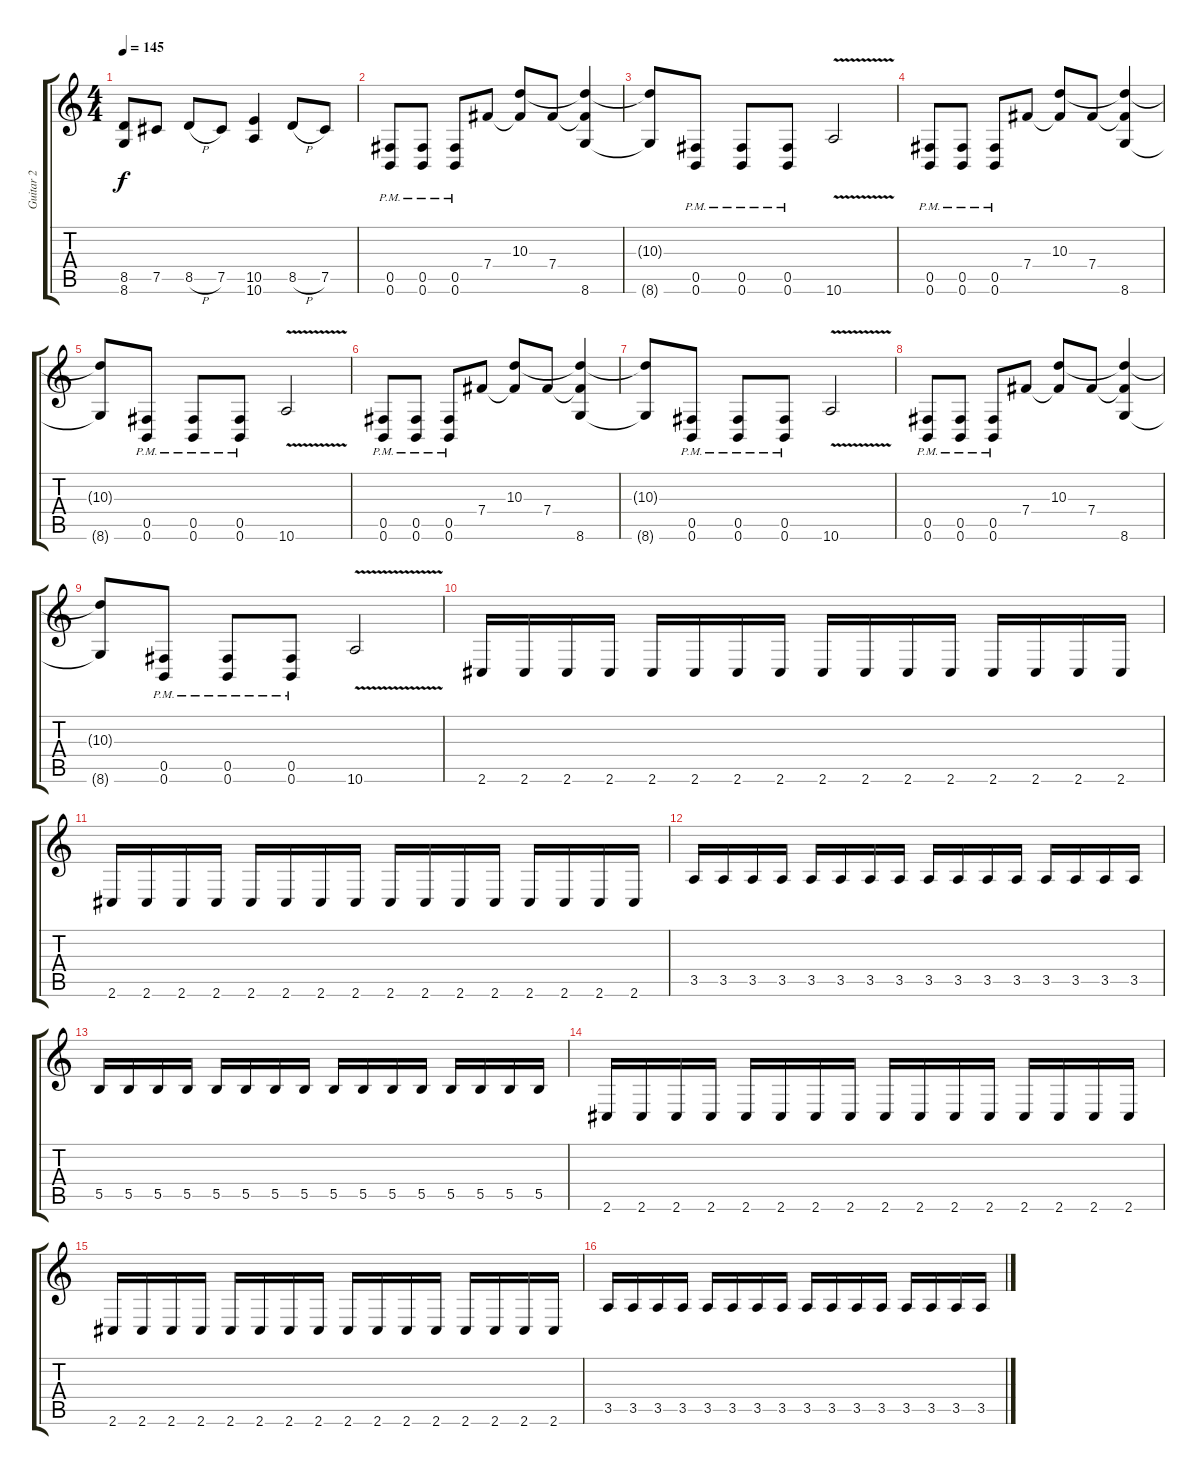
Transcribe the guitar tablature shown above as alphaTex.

\track ("Guitar 2" "Guitar 2") {instrument distortionguitar}
\staff {score tabs}
\tuning (Db4 Ab3 E3 B2 Gb2 B1) {hide}
\ts (4 4)
\tempo 145
\clef g2
\ks c
(8.5{t} 8.6{t}).8{dy f} 7.5.8 8.5{h}.8 7.5.8 (10.5 10.6).4 8.5{h}.8 7.5.8 |
(0.5{pm} 0.6{pm}).8 (0.5{pm} 0.6{pm}).8 (0.5{pm} 0.6{pm}).8 7.4.8 (10.3 7.4{t}).8 7.4.8 (10.3{t} 7.4{t} 8.6).4 |
(10.3{t} 8.6{t}).8 (0.5{pm} 0.6{pm}).8 (0.5{pm} 0.6{pm}).8 (0.5{pm} 0.6{pm}).8 10.6{v}.2 |
(0.5{pm} 0.6{pm}).8 (0.5{pm} 0.6{pm}).8 (0.5{pm} 0.6{pm}).8 7.4.8 (10.3 7.4{t}).8 7.4.8 (10.3{t} 7.4{t} 8.6).4 |
(10.3{t} 8.6{t}).8 (0.5{pm} 0.6{pm}).8 (0.5{pm} 0.6{pm}).8 (0.5{pm} 0.6{pm}).8 10.6{v}.2 |
(0.5{pm} 0.6{pm}).8 (0.5{pm} 0.6{pm}).8 (0.5{pm} 0.6{pm}).8 7.4.8 (10.3 7.4{t}).8 7.4.8 (10.3{t} 7.4{t} 8.6).4 |
(10.3{t} 8.6{t}).8 (0.5{pm} 0.6{pm}).8 (0.5{pm} 0.6{pm}).8 (0.5{pm} 0.6{pm}).8 10.6{v}.2 |
(0.5{pm} 0.6{pm}).8 (0.5{pm} 0.6{pm}).8 (0.5{pm} 0.6{pm}).8 7.4.8 (10.3 7.4{t}).8 7.4.8 (10.3{t} 7.4{t} 8.6).4 |
(10.3{t} 8.6{t}).8 (0.5{pm} 0.6{pm}).8 (0.5{pm} 0.6{pm}).8 (0.5{pm} 0.6{pm}).8 10.6{v}.2 |
2.6.16 2.6.16 2.6.16 2.6.16 2.6.16 2.6.16 2.6.16 2.6.16 2.6.16 2.6.16 2.6.16 2.6.16 2.6.16 2.6.16 2.6.16 2.6.16 |
2.6.16 2.6.16 2.6.16 2.6.16 2.6.16 2.6.16 2.6.16 2.6.16 2.6.16 2.6.16 2.6.16 2.6.16 2.6.16 2.6.16 2.6.16 2.6.16 |
3.5.16 3.5.16 3.5.16 3.5.16 3.5.16 3.5.16 3.5.16 3.5.16 3.5.16 3.5.16 3.5.16 3.5.16 3.5.16 3.5.16 3.5.16 3.5.16 |
5.5.16 5.5.16 5.5.16 5.5.16 5.5.16 5.5.16 5.5.16 5.5.16 5.5.16 5.5.16 5.5.16 5.5.16 5.5.16 5.5.16 5.5.16 5.5.16 |
2.6.16 2.6.16 2.6.16 2.6.16 2.6.16 2.6.16 2.6.16 2.6.16 2.6.16 2.6.16 2.6.16 2.6.16 2.6.16 2.6.16 2.6.16 2.6.16 |
2.6.16 2.6.16 2.6.16 2.6.16 2.6.16 2.6.16 2.6.16 2.6.16 2.6.16 2.6.16 2.6.16 2.6.16 2.6.16 2.6.16 2.6.16 2.6.16 |
3.5.16 3.5.16 3.5.16 3.5.16 3.5.16 3.5.16 3.5.16 3.5.16 3.5.16 3.5.16 3.5.16 3.5.16 3.5.16 3.5.16 3.5.16 3.5.16
